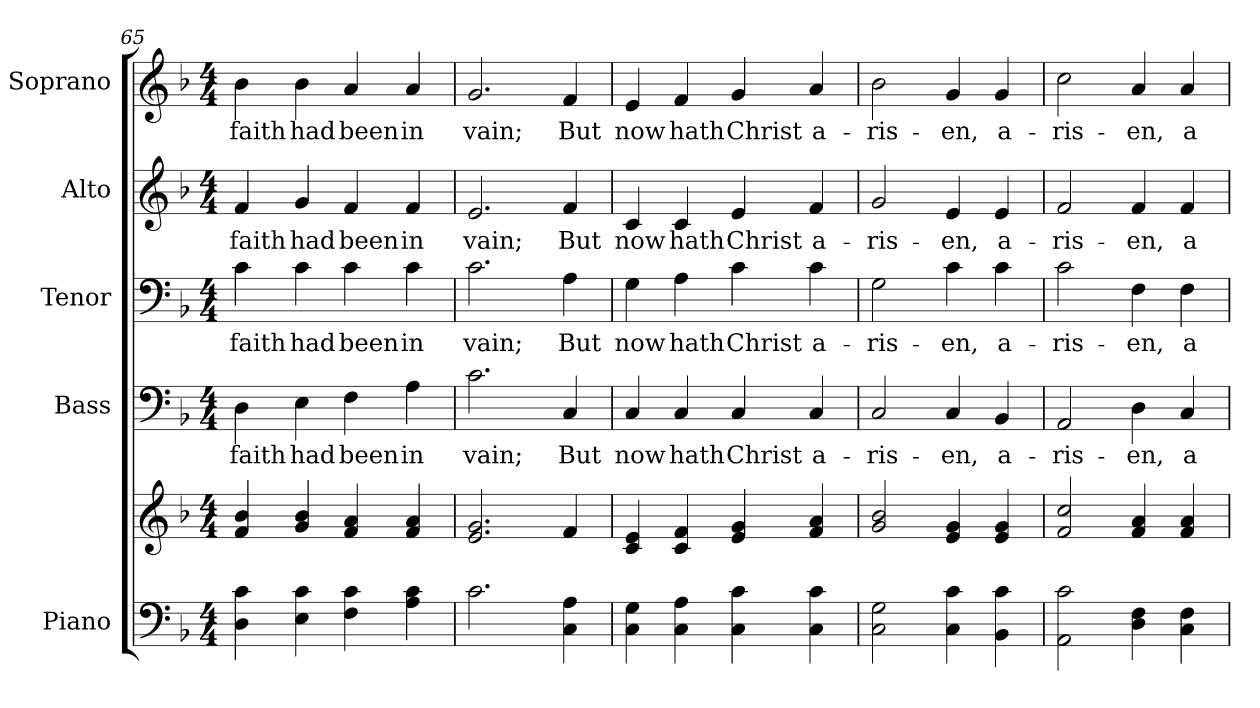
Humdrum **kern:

**kern	**kern	**kern	**text	**kern	**text	**kern	**text	**kern	**text
*part5	*part5	*part4	*part4	*part3	*part3	*part2	*part2	*part1	*part1
*staff6	*staff5	*staff4	*staff4	*staff3	*staff3	*staff2	*staff2	*staff1	*staff1
*I"Piano	*	*I"Bass	*	*I"Tenor	*	*I"Alto	*	*I"Soprano	*
*I'Pno.	*	*I'B.	*	*I'T.	*	*I'A.	*	*I'S.	*
*clefF4	*clefG2	*clefF4	*	*clefF4	*	*clefG2	*	*clefG2	*
*k[b-]	*k[b-]	*k[b-]	*	*k[b-]	*	*k[b-]	*	*k[b-]	*
*F:	*F:	*F:	*	*F:	*	*F:	*	*F:	*
*M4/4	*M4/4	*M4/4	*	*M4/4	*	*M4/4	*	*M4/4	*
=65	=65	=65	=65	=65	=65	=65	=65	=65	=65
!	!	!	!LO:LY:b:color=#000000	!	!	!	!	!	!
!	!	!	!	!	!LO:LY:b:color=#000000	!	!	!	!
!	!	!	!	!	!	!	!LO:LY:b:color=#000000	!	!
!	!	!	!	!	!	!	!	!	!LO:LY:b:color=#000000
4Di\ 4ci	4fi/ 4b-i	4Di\	faith	4ci\	faith	4fi/	faith	4b-i\	faith
!	!	!	!LO:LY:b:color=#000000	!	!	!	!	!	!
!	!	!	!	!	!LO:LY:b:color=#000000	!	!	!	!
!	!	!	!	!	!	!	!LO:LY:b:color=#000000	!	!
!	!	!	!	!	!	!	!	!	!LO:LY:b:color=#000000
4Ei\ 4ci	4gi/ 4b-i	4Ei\	had	4ci\	had	4gi/	had	4b-i\	had
!	!	!	!LO:LY:b:color=#000000	!	!	!	!	!	!
!	!	!	!	!	!LO:LY:b:color=#000000	!	!	!	!
!	!	!	!	!	!	!	!LO:LY:b:color=#000000	!	!
!	!	!	!	!	!	!	!	!	!LO:LY:b:color=#000000
4Fi\ 4ci	4fi/ 4ai	4Fi\	been	4ci\	been	4fi/	been	4ai/	been
!	!	!	!LO:LY:b:color=#000000	!	!	!	!	!	!
!	!	!	!	!	!LO:LY:b:color=#000000	!	!	!	!
!	!	!	!	!	!	!	!LO:LY:b:color=#000000	!	!
!	!	!	!	!	!	!	!	!	!LO:LY:b:color=#000000
4Ai\ 4ci	4fi/ 4ai	4Ai\	in	4ci\	in	4fi/	in	4ai/	in
!!LO:PB:g=z
=66	=66	=66	=66	=66	=66	=66	=66	=66	=66
!	!	!	!LO:LY:b:color=#000000	!	!	!	!	!	!
!	!	!	!	!	!LO:LY:b:color=#000000	!	!	!	!
!	!	!	!	!	!	!	!LO:LY:b:color=#000000	!	!
!	!	!	!	!	!	!	!	!	!LO:LY:b:color=#000000
2.ci\	2.ei/ 2.gi	2.ci\	vain;	2.ci\	vain;	2.ei/	vain;	2.gi/	vain;
!	!	!	!LO:LY:b:color=#000000	!	!	!	!	!	!
!	!	!	!	!	!LO:LY:b:color=#000000	!	!	!	!
!	!	!	!	!	!	!	!LO:LY:b:color=#000000	!	!
!	!	!	!	!	!	!	!	!	!LO:LY:b:color=#000000
4Ci\ 4Ai	4fi/	4Ci/	But	4Ai\	But	4fi/	But	4fi/	But
=67	=67	=67	=67	=67	=67	=67	=67	=67	=67
!	!	!	!LO:LY:b:color=#000000	!	!	!	!	!	!
!	!	!	!	!	!LO:LY:b:color=#000000	!	!	!	!
!	!	!	!	!	!	!	!LO:LY:b:color=#000000	!	!
!	!	!	!	!	!	!	!	!	!LO:LY:b:color=#000000
4Ci\ 4Gi	4ci/ 4ei	4Ci/	now	4Gi\	now	4ci/	now	4ei/	now
!	!	!	!LO:LY:b:color=#000000	!	!	!	!	!	!
!	!	!	!	!	!LO:LY:b:color=#000000	!	!	!	!
!	!	!	!	!	!	!	!LO:LY:b:color=#000000	!	!
!	!	!	!	!	!	!	!	!	!LO:LY:b:color=#000000
4Ci\ 4Ai	4ci/ 4fi	4Ci/	hath	4Ai\	hath	4ci/	hath	4fi/	hath
!	!	!	!LO:LY:b:color=#000000	!	!	!	!	!	!
!	!	!	!	!	!LO:LY:b:color=#000000	!	!	!	!
!	!	!	!	!	!	!	!LO:LY:b:color=#000000	!	!
!	!	!	!	!	!	!	!	!	!LO:LY:b:color=#000000
4Ci\ 4ci	4ei/ 4gi	4Ci/	Christ	4ci\	Christ	4ei/	Christ	4gi/	Christ
!	!	!	!LO:LY:b:color=#000000	!	!	!	!	!	!
!	!	!	!	!	!LO:LY:b:color=#000000	!	!	!	!
!	!	!	!	!	!	!	!LO:LY:b:color=#000000	!	!
!	!	!	!	!	!	!	!	!	!LO:LY:b:color=#000000
4Ci\ 4ci	4fi/ 4ai	4Ci/	a-	4ci\	a-	4fi/	a-	4ai/	a-
!!LO:PB:g=z
=68	=68	=68	=68	=68	=68	=68	=68	=68	=68
!	!	!	!LO:LY:b:color=#000000	!	!	!	!	!	!
!	!	!	!	!	!LO:LY:b:color=#000000	!	!	!	!
!	!	!	!	!	!	!	!LO:LY:b:color=#000000	!	!
!	!	!	!	!	!	!	!	!	!LO:LY:b:color=#000000
2Ci\ 2Gi	2gi/ 2b-i	2Ci/	-ris-	2Gi\	-ris-	2gi/	-ris-	2b-i\	-ris-
!	!	!	!LO:LY:b:color=#000000	!	!	!	!	!	!
!	!	!	!	!	!LO:LY:b:color=#000000	!	!	!	!
!	!	!	!	!	!	!	!LO:LY:b:color=#000000	!	!
!	!	!	!	!	!	!	!	!	!LO:LY:b:color=#000000
4Ci\ 4ci	4ei/ 4gi	4Ci/	-en,	4ci\	-en,	4ei/	-en,	4gi/	-en,
!	!	!	!LO:LY:b:color=#000000	!	!	!	!	!	!
!	!	!	!	!	!LO:LY:b:color=#000000	!	!	!	!
!	!	!	!	!	!	!	!LO:LY:b:color=#000000	!	!
!	!	!	!	!	!	!	!	!	!LO:LY:b:color=#000000
4BB-i\ 4ci	4ei/ 4gi	4BB-i/	a-	4ci\	a-	4ei/	a-	4gi/	a-
=69	=69	=69	=69	=69	=69	=69	=69	=69	=69
!	!	!	!LO:LY:b:color=#000000	!	!	!	!	!	!
!	!	!	!	!	!LO:LY:b:color=#000000	!	!	!	!
!	!	!	!	!	!	!	!LO:LY:b:color=#000000	!	!
!	!	!	!	!	!	!	!	!	!LO:LY:b:color=#000000
2AAi\ 2ci	2fi/ 2cci	2AAi/	-ris-	2ci\	-ris-	2fi/	-ris-	2cci\	-ris-
!	!	!	!LO:LY:b:color=#000000	!	!	!	!	!	!
!	!	!	!	!	!LO:LY:b:color=#000000	!	!	!	!
!	!	!	!	!	!	!	!LO:LY:b:color=#000000	!	!
!	!	!	!	!	!	!	!	!	!LO:LY:b:color=#000000
4Di\ 4Fi	4fi/ 4ai	4Di\	-en,	4Fi\	-en,	4fi/	-en,	4ai/	-en,
!	!	!	!LO:LY:b:color=#000000	!	!	!	!	!	!
!	!	!	!	!	!LO:LY:b:color=#000000	!	!	!	!
!	!	!	!	!	!	!	!LO:LY:b:color=#000000	!	!
!	!	!	!	!	!	!	!	!	!LO:LY:b:color=#000000
4Ci\ 4Fi	4fi/ 4ai	4Ci/	a-	4Fi\	a-	4fi/	a-	4ai/	a-
=	=	=	=	=	=	=	=	=	=
*-	*-	*-	*-	*-	*-	*-	*-	*-	*-
